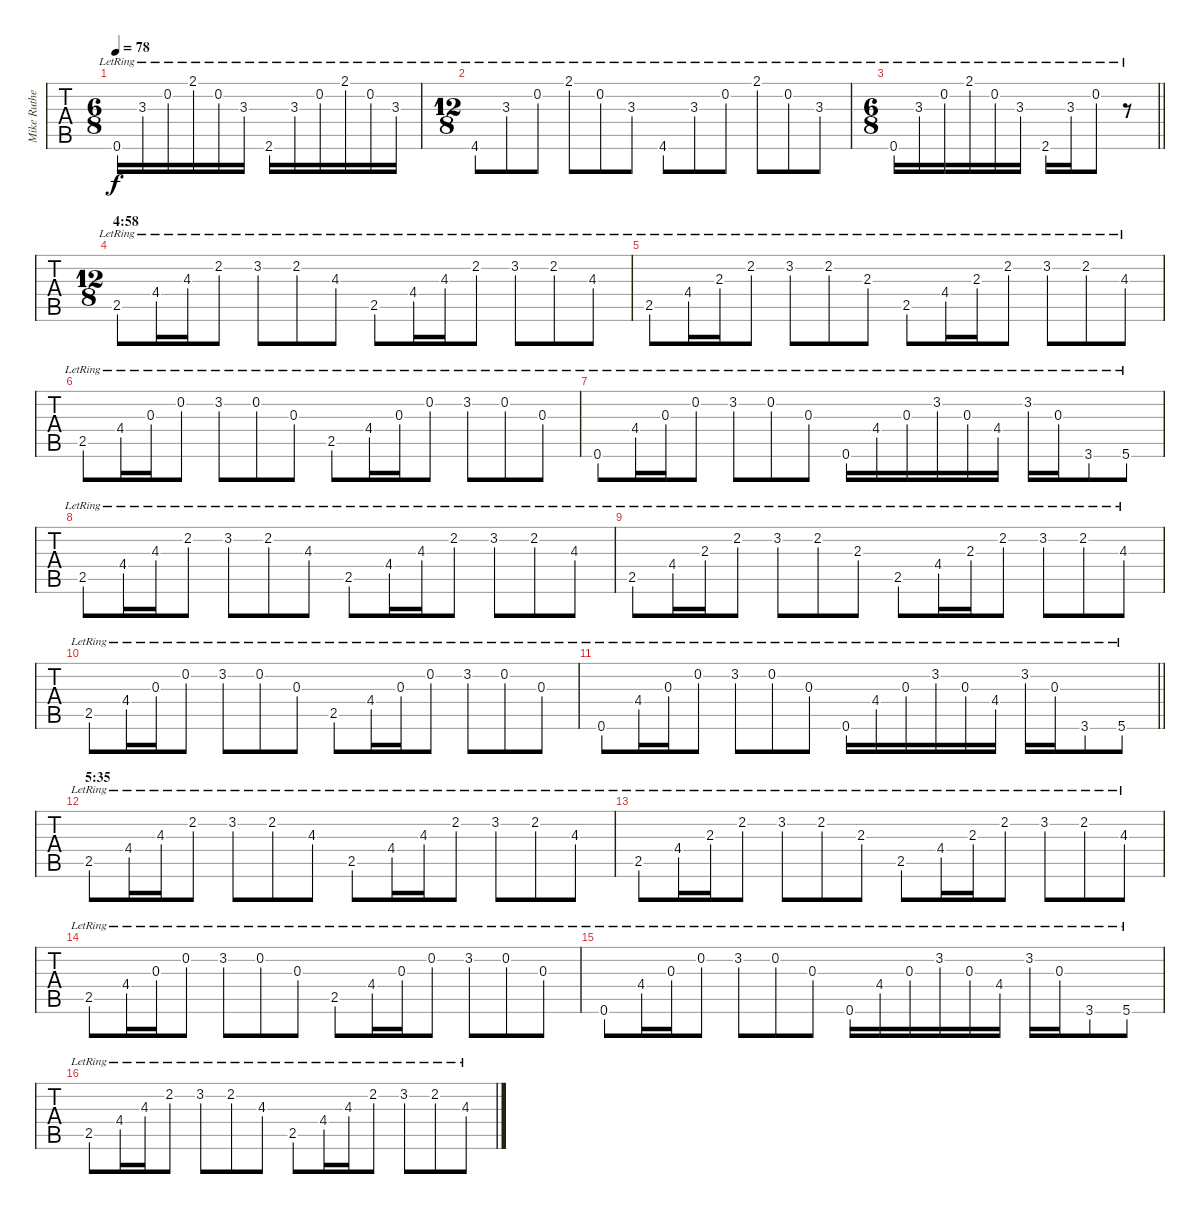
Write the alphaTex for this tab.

\track ("Mike Rutherford (12-string guitar 2)" "Mike Ruthe") {instrument acousticguitarsteel}
\staff {tabs}
\tuning (E4 B3 G3 D3 A2 E2) {hide}
\ts (6 8)
\tempo 78
\clef g2
\ks c
0.6{lr}.16{dy f} 3.3{lr}.16 0.2{lr}.16 2.1{lr}.16 0.2{lr}.16 3.3{lr}.16 2.6{lr}.16 3.3{lr}.16 0.2{lr}.16 2.1{lr}.16 0.2{lr}.16 3.3{lr}.16 |
\ts (12 8)
4.6{lr}.8 3.3{lr}.8 0.2{lr}.8 2.1{lr}.8 0.2{lr}.8 3.3{lr}.8 4.6{lr}.8 3.3{lr}.8 0.2{lr}.8 2.1{lr}.8 0.2{lr}.8 3.3{lr}.8 |
\ts (6 8)
\barLineRight lightlight
0.6{lr}.16 3.3{lr}.16 0.2{lr}.16 2.1{lr}.16 0.2{lr}.16 3.3{lr}.16 2.6{lr}.16 3.3{lr}.16 0.2{lr}.8 r.8 |
\ts (12 8)
\section ("" "4:58")
2.5{lr}.8 4.4{lr}.16 4.3{lr}.16 2.2{lr}.8 3.2{lr}.8 2.2{lr}.8 4.3{lr}.8 2.5{lr}.8 4.4{lr}.16 4.3{lr}.16 2.2{lr}.8 3.2{lr}.8 2.2{lr}.8 4.3{lr}.8 |
2.5{lr}.8 4.4{lr}.16 2.3{lr}.16 2.2{lr}.8 3.2{lr}.8 2.2{lr}.8 2.3{lr}.8 2.5{lr}.8 4.4{lr}.16 2.3{lr}.16 2.2{lr}.8 3.2{lr}.8 2.2{lr}.8 4.3{lr}.8 |
2.5{lr}.8 4.4{lr}.16 0.3{lr}.16 0.2{lr}.8 3.2{lr}.8 0.2{lr}.8 0.3{lr}.8 2.5{lr}.8 4.4{lr}.16 0.3{lr}.16 0.2{lr}.8 3.2{lr}.8 0.2{lr}.8 0.3{lr}.8 |
0.6{lr}.8 4.4{lr}.16 0.3{lr}.16 0.2{lr}.8 3.2{lr}.8 0.2{lr}.8 0.3{lr}.8 0.6{lr}.16 4.4{lr}.16 0.3{lr}.16 3.2{lr}.16 0.3{lr}.16 4.4{lr}.16 3.2{lr}.16 0.3{lr}.16 3.6{lr}.8 5.6{lr}.8 |
2.5{lr}.8 4.4{lr}.16 4.3{lr}.16 2.2{lr}.8 3.2{lr}.8 2.2{lr}.8 4.3{lr}.8 2.5{lr}.8 4.4{lr}.16 4.3{lr}.16 2.2{lr}.8 3.2{lr}.8 2.2{lr}.8 4.3{lr}.8 |
2.5{lr}.8 4.4{lr}.16 2.3{lr}.16 2.2{lr}.8 3.2{lr}.8 2.2{lr}.8 2.3{lr}.8 2.5{lr}.8 4.4{lr}.16 2.3{lr}.16 2.2{lr}.8 3.2{lr}.8 2.2{lr}.8 4.3{lr}.8 |
2.5{lr}.8 4.4{lr}.16 0.3{lr}.16 0.2{lr}.8 3.2{lr}.8 0.2{lr}.8 0.3{lr}.8 2.5{lr}.8 4.4{lr}.16 0.3{lr}.16 0.2{lr}.8 3.2{lr}.8 0.2{lr}.8 0.3{lr}.8 |
\barLineRight lightlight
0.6{lr}.8 4.4{lr}.16 0.3{lr}.16 0.2{lr}.8 3.2{lr}.8 0.2{lr}.8 0.3{lr}.8 0.6{lr}.16 4.4{lr}.16 0.3{lr}.16 3.2{lr}.16 0.3{lr}.16 4.4{lr}.16 3.2{lr}.16 0.3{lr}.16 3.6{lr}.8 5.6{lr}.8 |
\section ("" "5:35")
2.5{lr}.8 4.4{lr}.16 4.3{lr}.16 2.2{lr}.8 3.2{lr}.8 2.2{lr}.8 4.3{lr}.8 2.5{lr}.8 4.4{lr}.16 4.3{lr}.16 2.2{lr}.8 3.2{lr}.8 2.2{lr}.8 4.3{lr}.8 |
2.5{lr}.8 4.4{lr}.16 2.3{lr}.16 2.2{lr}.8 3.2{lr}.8 2.2{lr}.8 2.3{lr}.8 2.5{lr}.8 4.4{lr}.16 2.3{lr}.16 2.2{lr}.8 3.2{lr}.8 2.2{lr}.8 4.3{lr}.8 |
2.5{lr}.8 4.4{lr}.16 0.3{lr}.16 0.2{lr}.8 3.2{lr}.8 0.2{lr}.8 0.3{lr}.8 2.5{lr}.8 4.4{lr}.16 0.3{lr}.16 0.2{lr}.8 3.2{lr}.8 0.2{lr}.8 0.3{lr}.8 |
0.6{lr}.8 4.4{lr}.16 0.3{lr}.16 0.2{lr}.8 3.2{lr}.8 0.2{lr}.8 0.3{lr}.8 0.6{lr}.16 4.4{lr}.16 0.3{lr}.16 3.2{lr}.16 0.3{lr}.16 4.4{lr}.16 3.2{lr}.16 0.3{lr}.16 3.6{lr}.8 5.6{lr}.8 |
2.5{lr}.8 4.4{lr}.16 4.3{lr}.16 2.2{lr}.8 3.2{lr}.8 2.2{lr}.8 4.3{lr}.8 2.5{lr}.8 4.4{lr}.16 4.3{lr}.16 2.2{lr}.8 3.2{lr}.8 2.2{lr}.8 4.3{lr}.8
